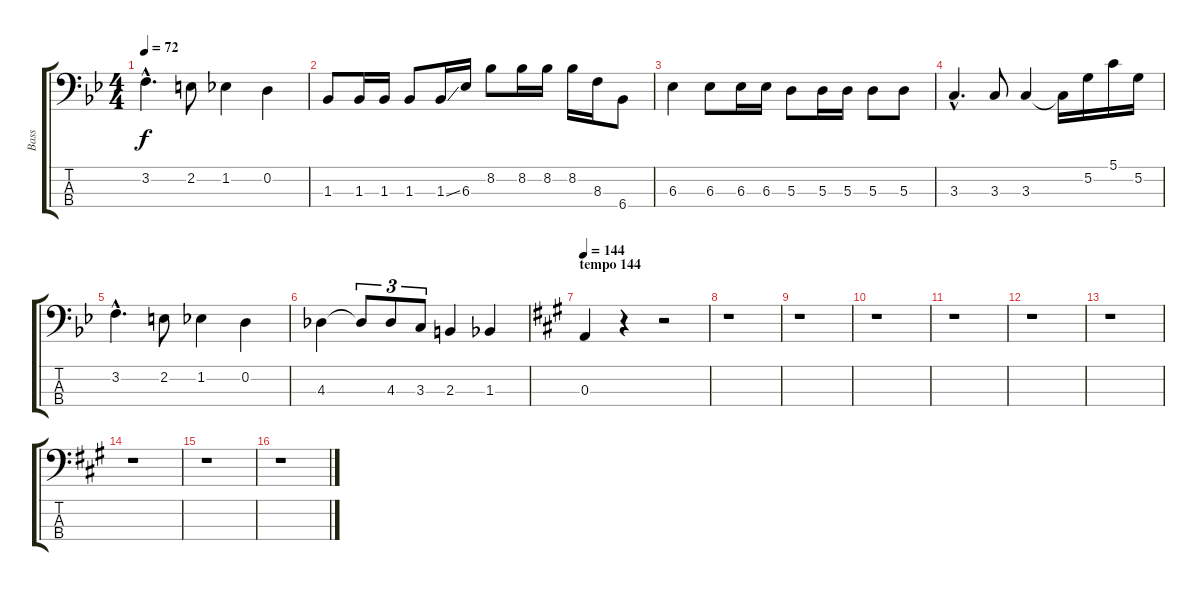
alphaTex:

\track ("Bass" "Bass") {instrument electricbasspick}
\staff {score tabs}
\tuning (G2 D2 A1 E1) {hide}
\ts (4 4)
\tempo 72
\clef f4
\ks bb
3.2{hac}.4{d dy f} 2.2.8 1.2.4 0.2.4 |
1.3.8 1.3.16 1.3.16 1.3.8 1.3{ss}.16 6.3.16 8.2.8 8.2.16 8.2.16 8.2.16 8.3.16 6.4.8 |
6.3.4 6.3.8 6.3.16 6.3.16 5.3.8 5.3.16 5.3.16 5.3.8 5.3.8 |
3.3{hac}.4{d} 3.3.8 3.3.4 3.3{t}.16 5.2.16 5.1.16 5.2.16 |
3.2{hac}.4{d} 2.2.8 1.2.4 0.2.4 |
4.3.4 4.3{t}.8{tu (3 2)} 4.3.8{tu (3 2)} 3.3.8{tu (3 2)} 2.3.4 1.3.4 |
\section ("" "tempo 144")
\tempo 144
\ks a
0.3.4 r.4 r.2 |
r.1 |
r.1 |
r.1 |
r.1 |
r.1 |
r.1 |
r.1 |
r.1 |
r.1
